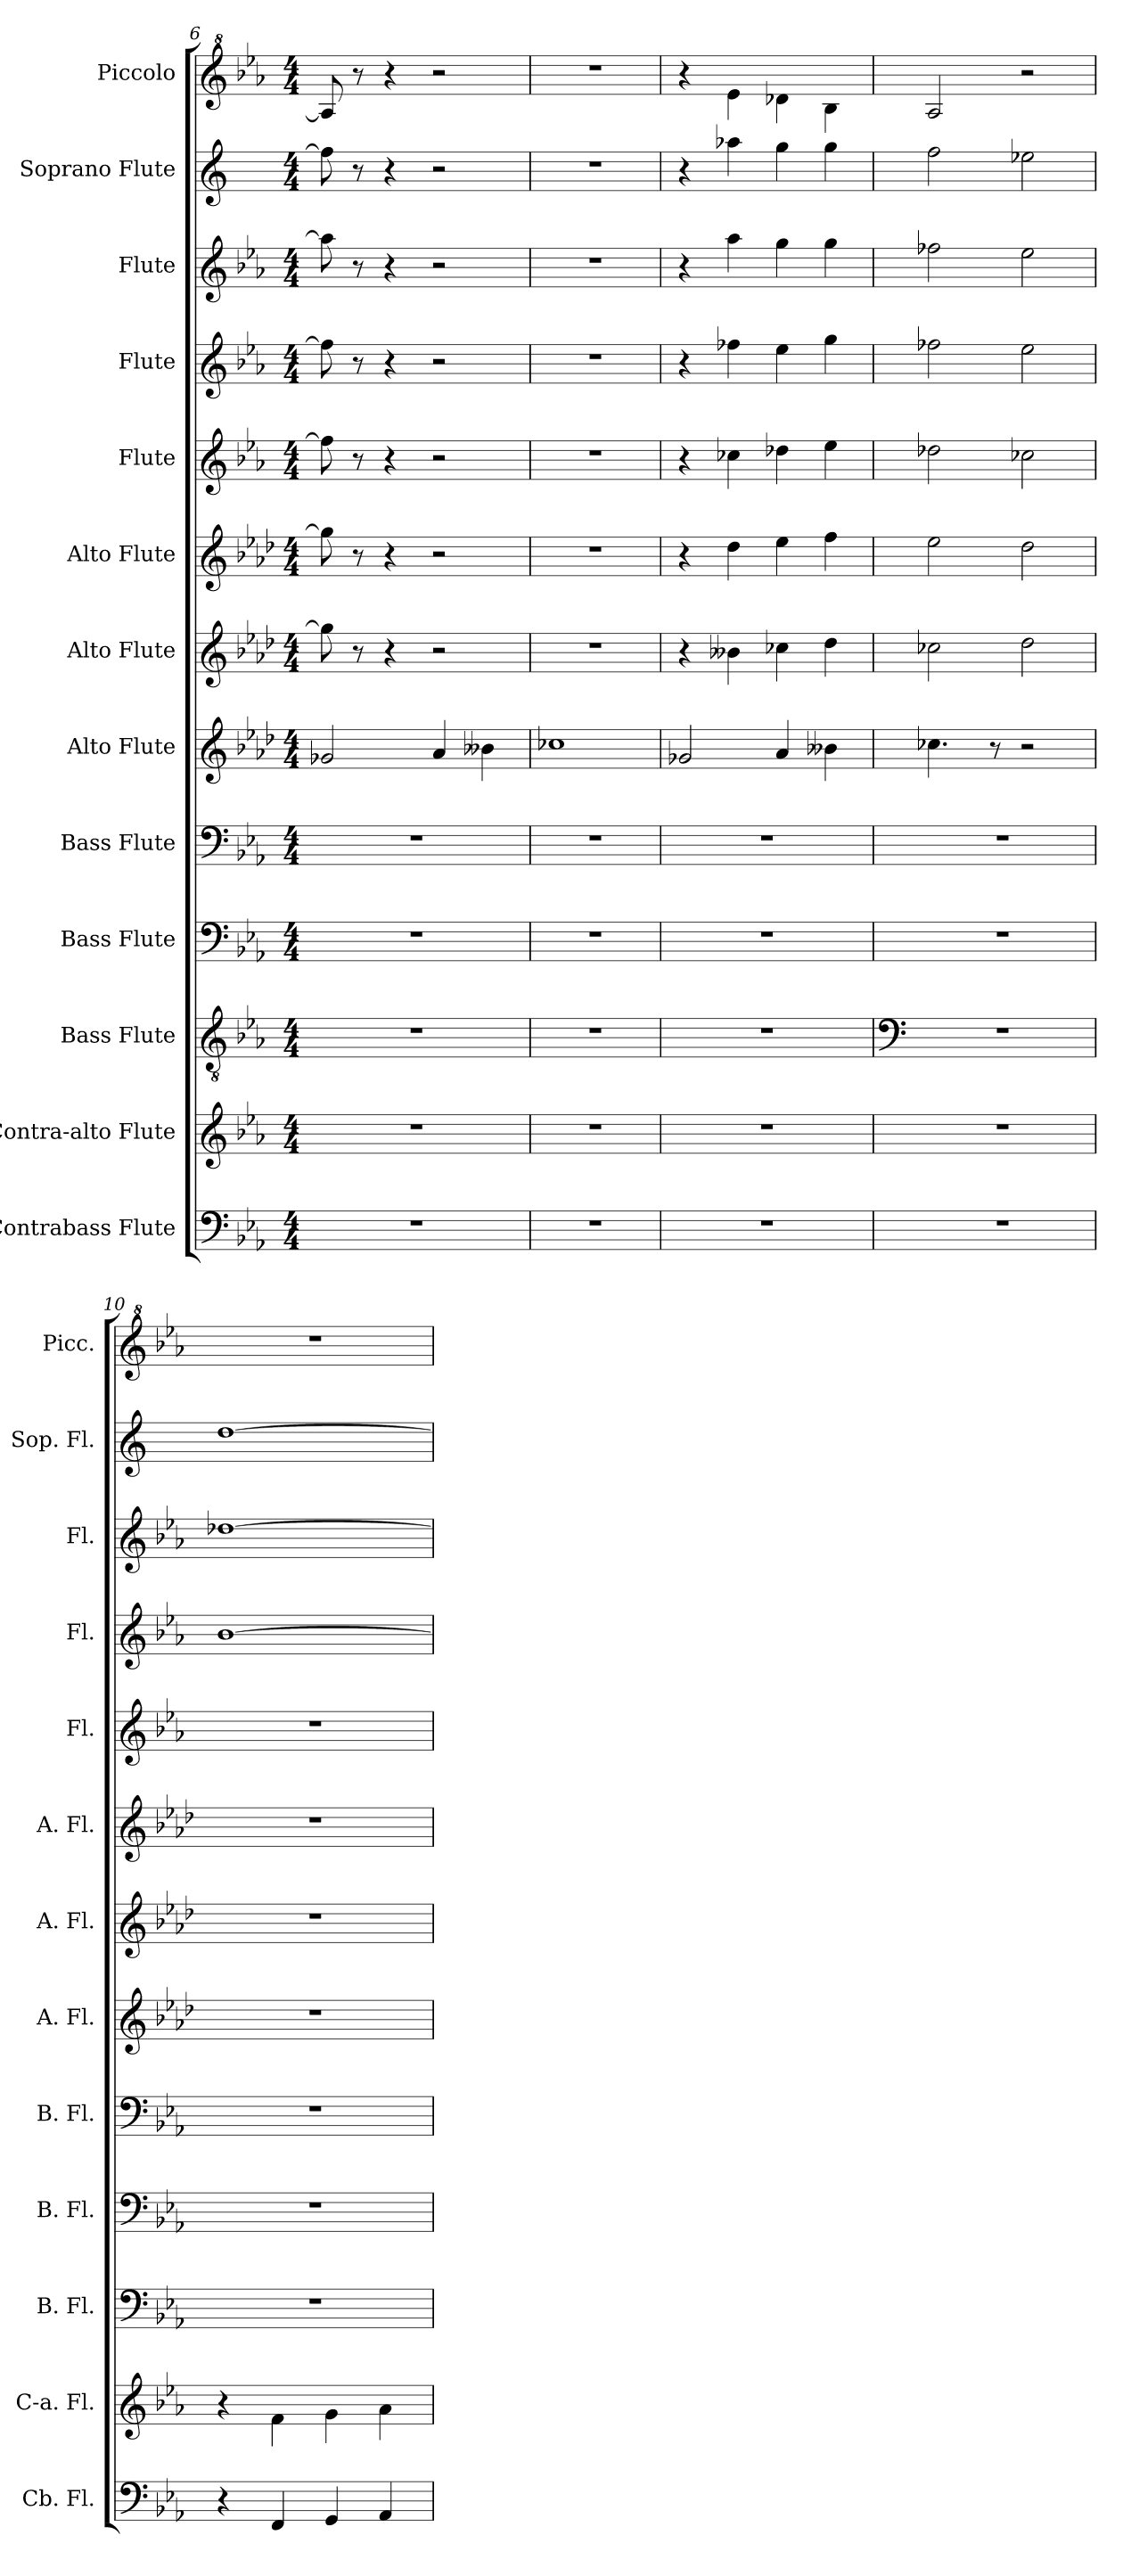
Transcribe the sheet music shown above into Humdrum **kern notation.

**kern	**kern	**kern	**kern	**kern	**kern	**kern	**kern	**kern	**kern	**kern	**kern	**kern
*part13	*part12	*part11	*part10	*part9	*part8	*part7	*part6	*part5	*part4	*part3	*part2	*part1
*staff13	*staff12	*staff11	*staff10	*staff9	*staff8	*staff7	*staff6	*staff5	*staff4	*staff3	*staff2	*staff1
*I"Contrabass Flute	*I"Contra-alto Flute	*I"Bass Flute	*I"Bass Flute	*I"Bass Flute	*I"Alto Flute	*I"Alto Flute	*I"Alto Flute	*I"Flute	*I"Flute	*I"Flute	*I"Soprano Flute	*I"Piccolo
*I'Cb. Fl.	*I'C-a. Fl.	*I'B. Fl.	*I'B. Fl.	*I'B. Fl.	*I'A. Fl.	*I'A. Fl.	*I'A. Fl.	*I'Fl.	*I'Fl.	*I'Fl.	*I'Sop. Fl.	*I'Picc.
*clefF4	*clefG2	*clefGv2	*clefF4	*clefF4	*clefG2	*clefG2	*clefG2	*clefG2	*clefG2	*clefG2	*clefG2	*clefG^2
*	*ITrd10c17	*	*	*	*ITrd3c5	*ITrd3c5	*ITrd3c5	*	*	*	*ITrd-2c-3	*ITrd-7c-12
*k[b-e-a-]	*k[b-e-a-]	*k[b-e-a-]	*k[b-e-a-]	*k[b-e-a-]	*k[b-e-a-]	*k[b-e-a-]	*k[b-e-a-]	*k[b-e-a-]	*k[b-e-a-]	*k[b-e-a-]	*k[b-e-a-]	*k[b-e-a-]
*M4/4	*M4/4	*M4/4	*M4/4	*M4/4	*M4/4	*M4/4	*M4/4	*M4/4	*M4/4	*M4/4	*M4/4	*M4/4
=6	=6	=6	=6	=6	=6	=6	=6	=6	=6	=6	=6	=6
1r	1r	1r	1r	1r	2d-X/	8dd-\]	8dd-\]	8ff-\]	8ff-\]	8aa-\]	8aa-\]	8aa-/]
.	.	.	.	.	.	8r	8r	8r	8r	8r	8r	8r
.	.	.	.	.	.	4r	4r	4r	4r	4r	4r	4r
.	.	.	.	.	4e-/	2r	2r	2r	2r	2r	2r	2r
.	.	.	.	.	4f-X\	.	.	.	.	.	.	.
=7	=7	=7	=7	=7	=7	=7	=7	=7	=7	=7	=7	=7
1r	1r	1r	1r	1r	1g-X	1r	1r	1r	1r	1r	1r	1r
!!LO:PB:g=z
=8	=8	=8	=8	=8	=8	=8	=8	=8	=8	=8	=8	=8
1r	1r	1r	1r	1r	2d-X/	4r	4r	4r	4r	4r	4r	4r
.	.	.	.	.	.	4f-X\	4a-\	4cc-X\	4ff-X\	4aa-\	4ccc-X\	4eee-\
.	.	.	.	.	4e-/	4g-X\	4b-\	4dd-X\	4ee-\	4gg\	4bb-\	4ddd-X\
.	.	.	.	.	4f-X\	4a-\	4cc\	4ee-\	4gg\	4gg\	4bb-\	4bb-\
=9	=9	=9	=9	=9	=9	=9	=9	=9	=9	=9	=9	=9
*	*	*clefF4	*	*	*	*	*	*	*	*	*	*
1r	1r	1r	1r	1r	4.g-X\	2g-X\	2b-\	2dd-X\	2ff-X\	2ff-X\	2aa-\	2aa-/
.	.	.	.	.	8r	.	.	.	.	.	.	.
.	.	.	.	.	2r	2a-\	2a-\	2cc-X\	2ee-\	2ee-\	2gg-X\	2r
=10	=10	=10	=10	=10	=10	=10	=10	=10	=10	=10	=10	=10
4r	4r	1r	1r	1r	1r	1r	1r	1r	[1b-	[1dd-X	[1ff	1r
4FF/	4F\	.	.	.	.	.	.	.	.	.	.	.
4GG/	4G\	.	.	.	.	.	.	.	.	.	.	.
4AA-/	4A-\	.	.	.	.	.	.	.	.	.	.	.
=	=	=	=	=	=	=	=	=	=	=	=	=
*-	*-	*-	*-	*-	*-	*-	*-	*-	*-	*-	*-	*-
